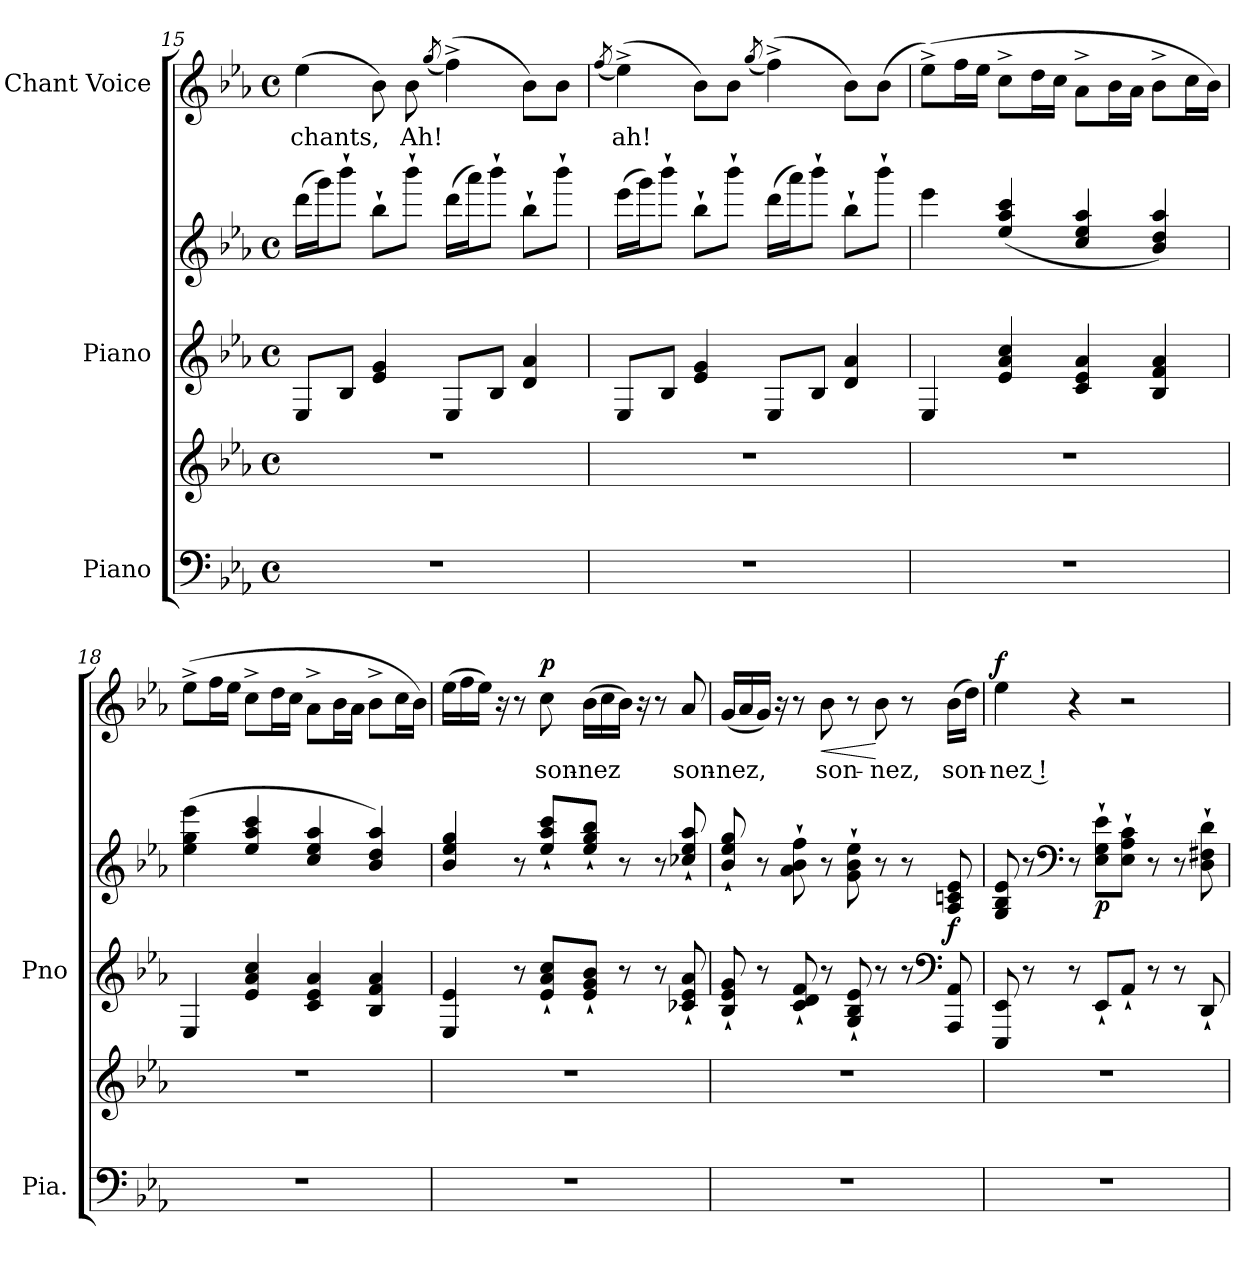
**kern	**kern	**kern	**kern	**dynam	**kern	**text	**dynam
*part3	*part3	*part2	*part2	*part2	*part1	*part1	*part1
*staff5	*staff4	*staff3	*staff2	*staff2/3	*staff1	*staff1	*staff1
*I"Piano	*	*I"Piano	*	*	*I"Chant Voice	*	*
*I'Pia.	*	*I'Pno	*	*	*	*	*
*clefF4	*clefG2	*clefG2	*clefG2	*	*clefG2	*	*
*k[b-e-a-]	*k[b-e-a-]	*k[b-e-a-]	*k[b-e-a-]	*	*k[b-e-a-]	*	*
*M4/4	*M4/4	*M4/4	*M4/4	*	*M4/4	*	*
*met(c)	*met(c)	*met(c)	*met(c)	*	*met(c)	*	*
=15	=15	=15	=15	=15	=15	=15	=15
!	!	!	!	!	!	!LO:LY:b	!
1r	1r	8E-/L	(>16ddd\LL	.	(>4ee-\	chants,	.
.	.	.	16ggg\J)	.	.	.	.
.	.	8B-/J	8bbb-`\J	.	.	.	.
.	.	4e-/ 4g/	8bb-`\L	.	8b-\)	.	.
!	!	!	!	!	!	!LO:LY:b	!
.	.	.	8bbb-`\J	.	8b-\	Ah!	.
.	.	.	.	.	(<8qgg/	.	.
.	.	8E-/L	(>16ddd\LL	.	(>4ff^\)	.	.
.	.	.	16aaa-\J)	.	.	.	.
.	.	8B-/J	8bbb-`\J	.	.	.	.
.	.	4d/ 4a-/	8bb-`\L	.	8b-\L)	.	.
.	.	.	8bbb-`\J	.	8b-\J	.	.
!!LO:LB:g=z
=16	=16	=16	=16	=16	=16	=16	=16
.	.	.	.	.	(<8qff/	.	.
!	!	!	!	!	!	!LO:LY:b	!
1r	1r	8E-/L	(>16eee-\LL	.	(>4ee-^\)	ah!	.
.	.	.	16ggg\J)	.	.	.	.
.	.	8B-/J	8bbb-`\J	.	.	.	.
.	.	4e-/ 4g/	8bb-`\L	.	8b-\L)	.	.
.	.	.	8bbb-`\J	.	8b-\J	.	.
.	.	.	.	.	(<8qgg/	.	.
.	.	8E-/L	(>16ddd\LL	.	(>4ff^\)	.	.
.	.	.	16aaa-\J)	.	.	.	.
.	.	8B-/J	8bbb-`\J	.	.	.	.
.	.	4d/ 4a-/	8bb-`\L	.	8b-\L)	.	.
.	.	.	8bbb-`\J	.	(>8b-\J	.	.
=17	=17	=17	=17	=17	=17	=17	=17
*	*	*	*	*	*MM116	*	*
1r	1r	4E-/	4eee-\	.	(>8ee-^\L)	.	.
.	.	.	.	.	16ff\L	.	.
.	.	.	.	.	16ee-\JJ	.	.
.	.	4e-/ 4a-/ 4cc/	(<4ee-/ 4aa-/ 4ccc/	.	8cc^\L	.	.
.	.	.	.	.	16dd\L	.	.
.	.	.	.	.	16cc\JJ	.	.
.	.	4c/ 4e-/ 4a-/	4cc/ 4ee-/ 4aa-/	.	8a-^\L	.	.
.	.	.	.	.	16b-\L	.	.
.	.	.	.	.	16a-\JJ	.	.
.	.	4B-/ 4f/ 4a-/	4b-/ 4dd/ 4aa-/)	.	8b-^\L	.	.
.	.	.	.	.	16cc\L	.	.
.	.	.	.	.	16b-\JJ)	.	.
=18	=18	=18	=18	=18	=18	=18	=18
*	*	*	*	*	*MM112	*	*
1r	1r	4E-/	(>4ee-\ 4gg\ 4eee-\	.	(>8ee-^\L	.	.
.	.	.	.	.	16ff\L	.	.
.	.	.	.	.	16ee-\JJ	.	.
.	.	4e-/ 4a-/ 4cc/	4ee-/ 4aa-/ 4ccc/	.	8cc^\L	.	.
.	.	.	.	.	16dd\L	.	.
.	.	.	.	.	16cc\JJ	.	.
.	.	4c/ 4e-/ 4a-/	4cc/ 4ee-/ 4aa-/	.	8a-^\L	.	.
.	.	.	.	.	16b-\L	.	.
.	.	.	.	.	16a-\JJ	.	.
.	.	4B-/ 4f/ 4a-/	4b-/ 4dd/ 4aa-/)	.	8b-^\L	.	.
.	.	.	.	.	16cc\L	.	.
.	.	.	.	.	16b-\JJ)	.	.
=19	=19	=19	=19	=19	=19	=19	=19
1r	1r	4E-/ 4e-/	4b-/ 4ee-/ 4gg/	.	(>16ee-\LL	.	.
.	.	.	.	.	16ff\	.	.
.	.	.	.	.	16ee-\JJ)	.	.
.	.	.	.	.	16r	.	.
.	.	8r	8r	.	8r	.	.
!	!	!	!	!	!	!LO:LY:b	!LO:DY:a
.	.	8e-/` 8a-/` 8cc/`L	8ee-/` 8aa-/` 8ccc/`L	.	8cc\	son-	p
!	!	!	!	!	!	!LO:LY:b	!
.	.	8e-/` 8g/` 8b-/`J	8ee-/` 8gg/` 8bb-/`J	.	(>16b-\LL	-nez	.
.	.	.	.	.	16cc\	.	.
.	.	8r	8r	.	16b-\JJ)	.	.
.	.	.	.	.	16r	.	.
.	.	8r	8r	.	8r	.	.
!	!	!	!	!	!	!LO:LY:b	!
.	.	8c-X/` 8e-/` 8a-/`	8cc-X/` 8ee-/` 8aa-/`	.	8a-/	son-	.
!!LO:PB:g=z
=20	=20	=20	=20	=20	=20	=20	=20
!	!	!	!	!	!	!LO:LY:b	!
1r	1r	8B-/` 8e-/` 8g/`	8b-/` 8ee-/` 8gg/`	.	(<16g/LL	-nez,	.
.	.	.	.	.	16a-/	.	.
.	.	8r	8r	.	16g/JJ)	.	.
.	.	.	.	.	16r	.	.
.	.	8c/` 8d/` 8f/`	8a-\` 8b-\` 8ff\`	.	8r	.	.
!	!	!	!	!	!	!LO:LY:b	!LO:HP:b
.	.	8r	8r	.	8b-\	son-	<
.	.	8G/` 8B-/` 8e-/`	8g\` 8b-\` 8ee-\`	.	8r	.	.
!	!	!	!	!	!	!LO:LY:b	!
.	.	8r	8r	.	8b-\	-nez,	[
.	.	8r	8r	.	8r	.	.
*	*	*clefF4	*	*	*	*	*
*	*	*	*	*	*MM108	*	*
!	!	!	!	!LO:DY:b	!	!LO:LY:b	!
.	.	8AAA-/ 8AA-/	8A-/ 8cn/ 8e-/	f	(>16b-\LL	son-	.
.	.	.	.	.	16dd\JJ)	.	.
=21	=21	=21	=21	=21	=21	=21	=21
!	!	!	!	!	!	!LO:LY:b	!LO:DY:a
1r	1r	8EEE-/ 8EE-/	8G/ 8B-/ 8e-/	.	4ee-\	-nez !	f
.	.	8r	8r	.	.	.	.
*	*	*	*clefF4	*	*	*	*
.	.	8r	8r	.	4r	.	.
!	!	!	!	!LO:DY:b	!	!	!
.	.	8EE-`/L	8E-\` 8G\` 8e-\`L	p	.	.	.
.	.	8AA-`/J	8E-\` 8A-\` 8c\`J	.	2r	.	.
.	.	8r	8r	.	.	.	.
.	.	8r	8r	.	.	.	.
.	.	8DD`/	8D\` 8F#X\` 8d\`	.	.	.	.
=	=	=	=	=	=	=	=
*-	*-	*-	*-	*-	*-	*-	*-
